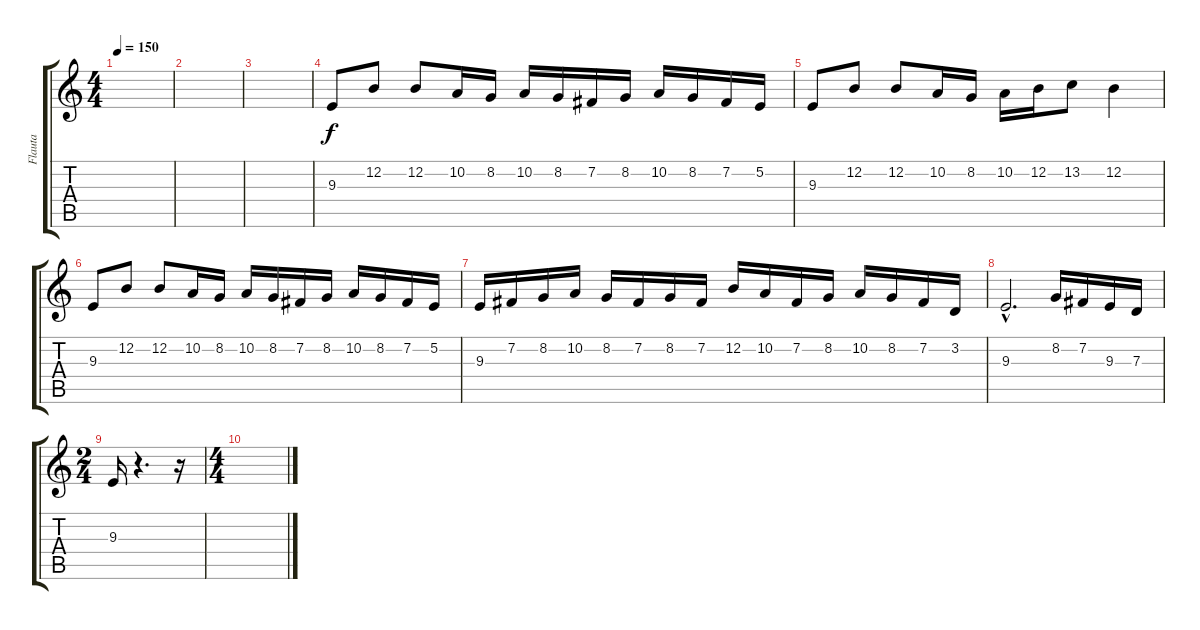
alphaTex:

\track ("Flauta" "Flauta") {instrument panflute}
\staff {score tabs}
\tuning (E4 B3 G3 D3 A2 E2) {hide}
\ts (4 4)
\tempo 150
\clef g2
\ks c
|
|
|
9.3.8 12.2.8 12.2.8 10.2.16 8.2.16 10.2.16 8.2.16 7.2.16 8.2.16 10.2.16 8.2.16 7.2.16 5.2.16 |
9.3.8 12.2.8 12.2.8 10.2.16 8.2.16 10.2.16 12.2.16 13.2.8 12.2.4 |
9.3.8 12.2.8 12.2.8 10.2.16 8.2.16 10.2.16 8.2.16 7.2.16 8.2.16 10.2.16 8.2.16 7.2.16 5.2.16 |
9.3.16 7.2.16 8.2.16 10.2.16 8.2.16 7.2.16 8.2.16 7.2.16 12.2.16 10.2.16 7.2.16 8.2.16 10.2.16 8.2.16 7.2.16 3.2.16 |
9.3{hac}.2{d} 8.2.16 7.2.16 9.3.16 7.3.16 |
\ts (2 4)
9.3.16 r.4{d} r.16 |
\ts (4 4)
